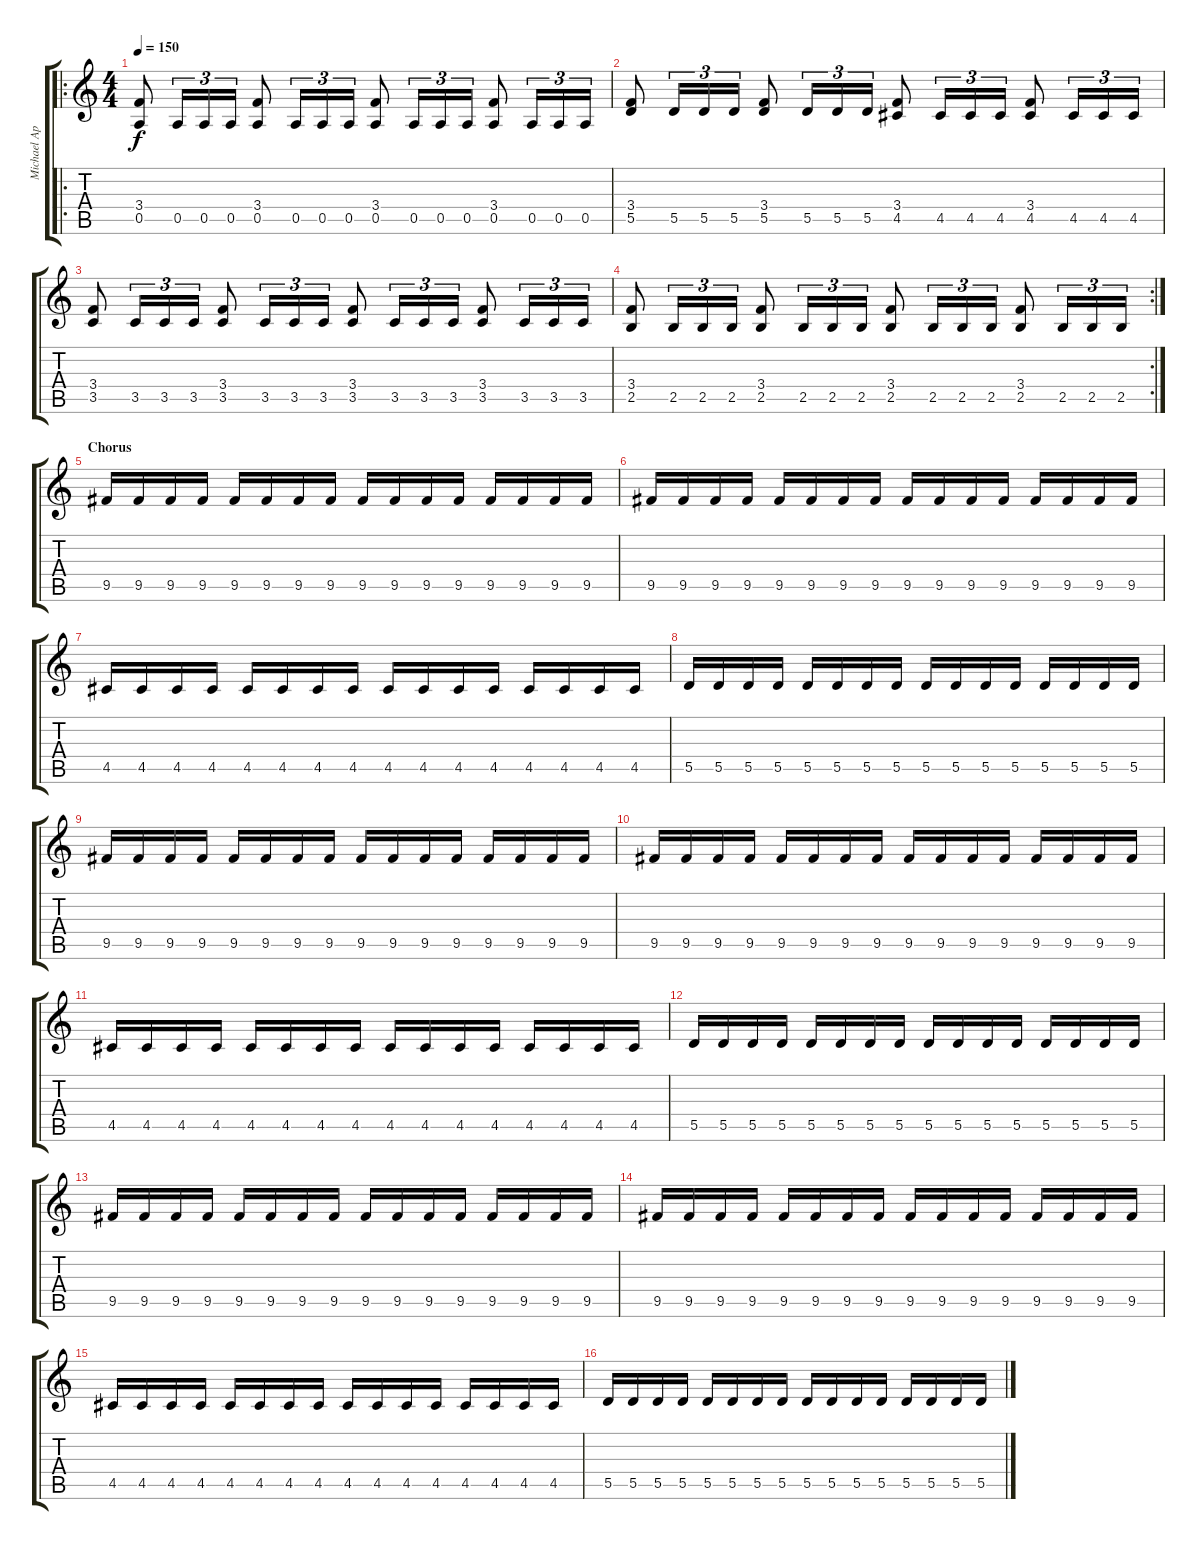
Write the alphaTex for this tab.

\track ("Michael Apofis" "Michael Ap") {instrument overdrivenguitar}
\staff {score tabs}
\tuning (E4 B3 G3 D3 A2 E2) {hide}
\ro
\ts (4 4)
\tempo 150
\clef g2
\ks c
(3.4 0.5).8{dy f} 0.5.16{tu (3 2)} 0.5.16{tu (3 2)} 0.5.16{tu (3 2)} (3.4 0.5).8 0.5.16{tu (3 2)} 0.5.16{tu (3 2)} 0.5.16{tu (3 2)} (3.4 0.5).8 0.5.16{tu (3 2)} 0.5.16{tu (3 2)} 0.5.16{tu (3 2)} (3.4 0.5).8 0.5.16{tu (3 2)} 0.5.16{tu (3 2)} 0.5.16{tu (3 2)} |
(3.4 5.5).8 5.5.16{tu (3 2)} 5.5.16{tu (3 2)} 5.5.16{tu (3 2)} (3.4 5.5).8 5.5.16{tu (3 2)} 5.5.16{tu (3 2)} 5.5.16{tu (3 2)} (3.4 4.5).8 4.5.16{tu (3 2)} 4.5.16{tu (3 2)} 4.5.16{tu (3 2)} (3.4 4.5).8 4.5.16{tu (3 2)} 4.5.16{tu (3 2)} 4.5.16{tu (3 2)} |
(3.4 3.5).8 3.5.16{tu (3 2)} 3.5.16{tu (3 2)} 3.5.16{tu (3 2)} (3.4 3.5).8 3.5.16{tu (3 2)} 3.5.16{tu (3 2)} 3.5.16{tu (3 2)} (3.4 3.5).8 3.5.16{tu (3 2)} 3.5.16{tu (3 2)} 3.5.16{tu (3 2)} (3.4 3.5).8 3.5.16{tu (3 2)} 3.5.16{tu (3 2)} 3.5.16{tu (3 2)} |
\rc 2
(3.4 2.5).8 2.5.16{tu (3 2)} 2.5.16{tu (3 2)} 2.5.16{tu (3 2)} (3.4 2.5).8 2.5.16{tu (3 2)} 2.5.16{tu (3 2)} 2.5.16{tu (3 2)} (3.4 2.5).8 2.5.16{tu (3 2)} 2.5.16{tu (3 2)} 2.5.16{tu (3 2)} (3.4 2.5).8 2.5.16{tu (3 2)} 2.5.16{tu (3 2)} 2.5.16{tu (3 2)} |
\section ("" "Chorus")
9.5.16 9.5.16 9.5.16 9.5.16 9.5.16 9.5.16 9.5.16 9.5.16 9.5.16 9.5.16 9.5.16 9.5.16 9.5.16 9.5.16 9.5.16 9.5.16 |
9.5.16 9.5.16 9.5.16 9.5.16 9.5.16 9.5.16 9.5.16 9.5.16 9.5.16 9.5.16 9.5.16 9.5.16 9.5.16 9.5.16 9.5.16 9.5.16 |
4.5.16 4.5.16 4.5.16 4.5.16 4.5.16 4.5.16 4.5.16 4.5.16 4.5.16 4.5.16 4.5.16 4.5.16 4.5.16 4.5.16 4.5.16 4.5.16 |
5.5.16 5.5.16 5.5.16 5.5.16 5.5.16 5.5.16 5.5.16 5.5.16 5.5.16 5.5.16 5.5.16 5.5.16 5.5.16 5.5.16 5.5.16 5.5.16 |
9.5.16 9.5.16 9.5.16 9.5.16 9.5.16 9.5.16 9.5.16 9.5.16 9.5.16 9.5.16 9.5.16 9.5.16 9.5.16 9.5.16 9.5.16 9.5.16 |
9.5.16 9.5.16 9.5.16 9.5.16 9.5.16 9.5.16 9.5.16 9.5.16 9.5.16 9.5.16 9.5.16 9.5.16 9.5.16 9.5.16 9.5.16 9.5.16 |
4.5.16 4.5.16 4.5.16 4.5.16 4.5.16 4.5.16 4.5.16 4.5.16 4.5.16 4.5.16 4.5.16 4.5.16 4.5.16 4.5.16 4.5.16 4.5.16 |
5.5.16 5.5.16 5.5.16 5.5.16 5.5.16 5.5.16 5.5.16 5.5.16 5.5.16 5.5.16 5.5.16 5.5.16 5.5.16 5.5.16 5.5.16 5.5.16 |
9.5.16 9.5.16 9.5.16 9.5.16 9.5.16 9.5.16 9.5.16 9.5.16 9.5.16 9.5.16 9.5.16 9.5.16 9.5.16 9.5.16 9.5.16 9.5.16 |
9.5.16 9.5.16 9.5.16 9.5.16 9.5.16 9.5.16 9.5.16 9.5.16 9.5.16 9.5.16 9.5.16 9.5.16 9.5.16 9.5.16 9.5.16 9.5.16 |
4.5.16 4.5.16 4.5.16 4.5.16 4.5.16 4.5.16 4.5.16 4.5.16 4.5.16 4.5.16 4.5.16 4.5.16 4.5.16 4.5.16 4.5.16 4.5.16 |
5.5.16 5.5.16 5.5.16 5.5.16 5.5.16 5.5.16 5.5.16 5.5.16 5.5.16 5.5.16 5.5.16 5.5.16 5.5.16 5.5.16 5.5.16 5.5.16
